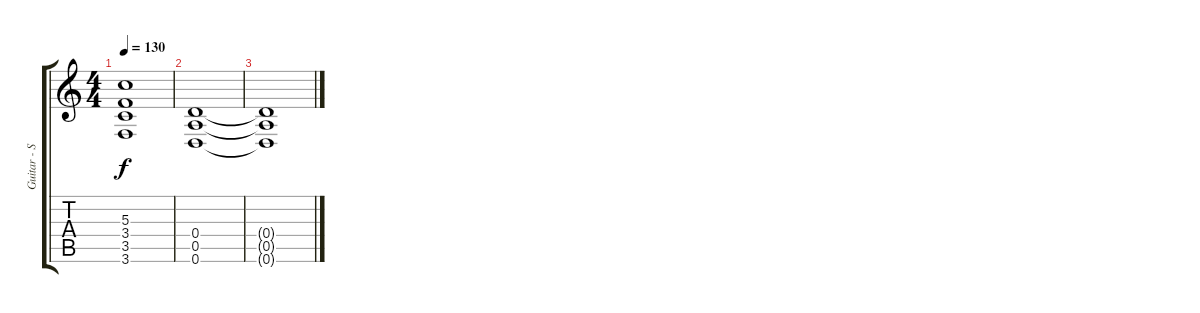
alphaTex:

\track ("Guitar - Simon Neil" "Guitar - S") {instrument electricguitarclean}
\staff {score tabs}
\tuning (E4 B3 G3 D3 A2 D2) {hide}
\ts (4 4)
\tempo 130
\clef g2
\ks c
(5.3{t} 3.4{t} 3.5{t} 3.6{t}).1{dy f} |
(0.4 0.5 0.6).1 |
(0.4{t} 0.5{t} 0.6{t}).1
